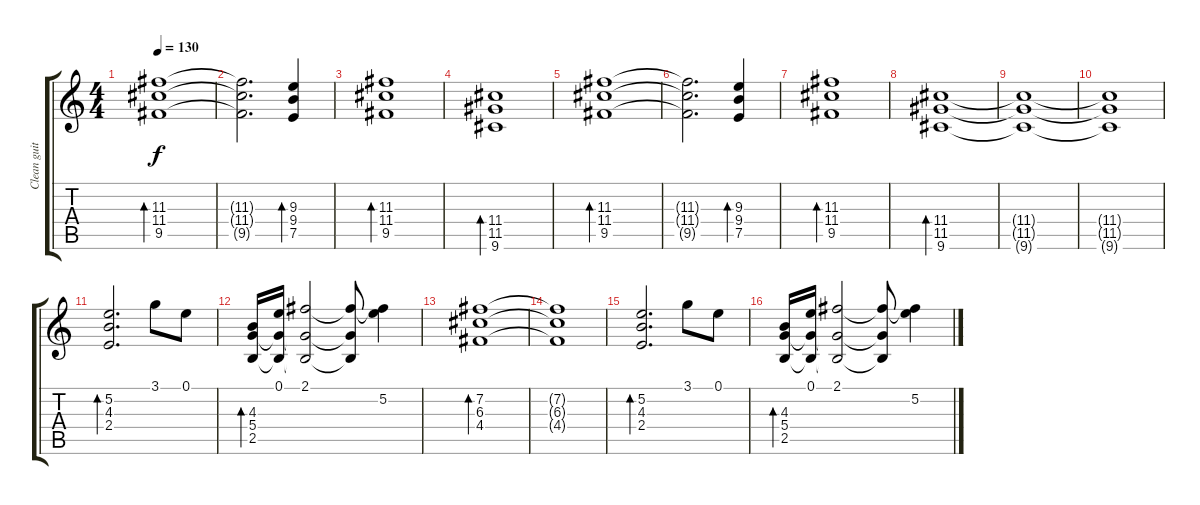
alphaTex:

\track ("Clean guitar 1" "Clean guit") {instrument electricguitarjazz}
\staff {score tabs}
\tuning (E4 B3 G3 D3 A2 E2) {hide}
\ts (4 4)
\tempo 130
\clef g2
\ks c
(11.3 11.4 9.5).1{bd 240 dy f} |
(11.3{t} 11.4{t} 9.5{t}).2{d} (9.3 9.4 7.5).4{bd 240} |
(11.3 11.4 9.5).1{bd 240} |
(11.4 11.5 9.6).1{bd 240} |
(11.3 11.4 9.5).1{bd 240} |
(11.3{t} 11.4{t} 9.5{t}).2{d} (9.3 9.4 7.5).4{bd 240} |
(11.3 11.4 9.5).1{bd 240} |
(11.4 11.5 9.6).1{bd 240} |
(11.4{t} 11.5{t} 9.6{t}).1 |
(11.4{t} 11.5{t} 9.6{t}).1 |
(5.2 4.3 2.4).2{d bd 240} 3.1.8 0.1.8 |
(4.3 5.4 2.5).16{bd 480} (0.1 5.4{t} 2.5{t}).16 (2.1 5.4{t} 2.5{t}).2 (2.1{t} 5.4{t} 2.5{t}).8 (2.1{t} 5.2).4 |
(7.2 6.3 4.4).1{bd 240} |
(7.2{t} 6.3{t} 4.4{t}).1 |
(5.2 4.3 2.4).2{d bd 240} 3.1.8 0.1.8 |
(4.3 5.4 2.5).16{bd 480} (0.1 5.4{t} 2.5{t}).16 (2.1 5.4{t} 2.5{t}).2 (2.1{t} 5.4{t} 2.5{t}).8 (2.1{t} 5.2).4
